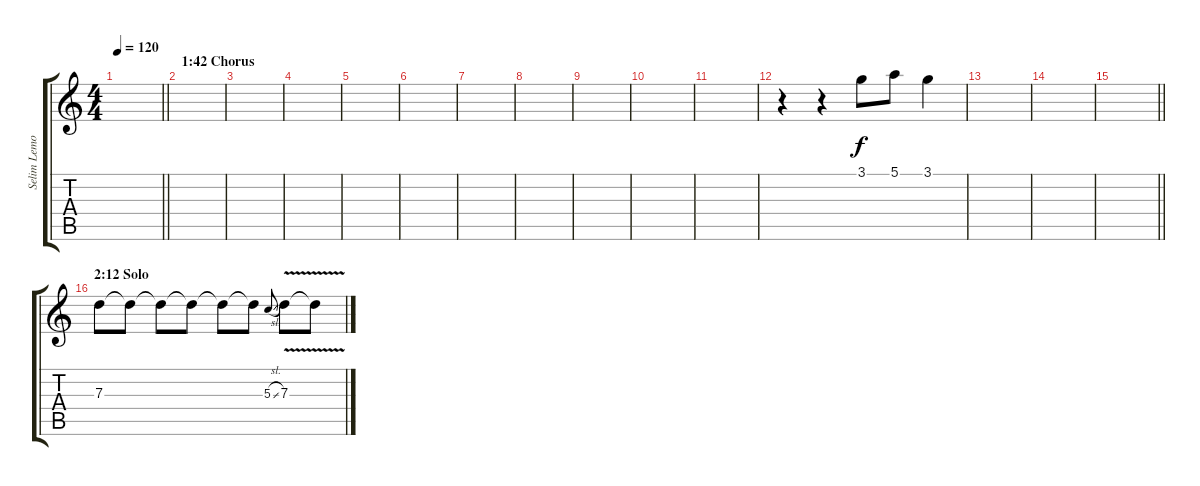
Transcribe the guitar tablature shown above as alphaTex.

\track ("Selim Lemouchi (Lead Guitar)" "Selim Lemo") {instrument acousticguitarsteel}
\staff {score tabs}
\tuning (E4 B3 G3 D3 A2 E2) {hide}
\ts (4 4)
\tempo 120
\clef g2
\barLineRight lightlight
\ks c
|
\section ("" "1:42 Chorus")
|
|
|
|
|
|
|
|
|
|
r.4 r.4 3.1.8 5.1.8 3.1.4 |
|
|
\barLineRight lightlight
|
\section ("" "2:12 Solo")
7.3.8{instrument overdrivenguitar} 7.3{t}.8 7.3{t}.8 7.3{t}.8 7.3{t}.8 7.3{t}.8 5.3{sl}.8{gr onbeat} 7.3{v}.8 7.3{t}.8
